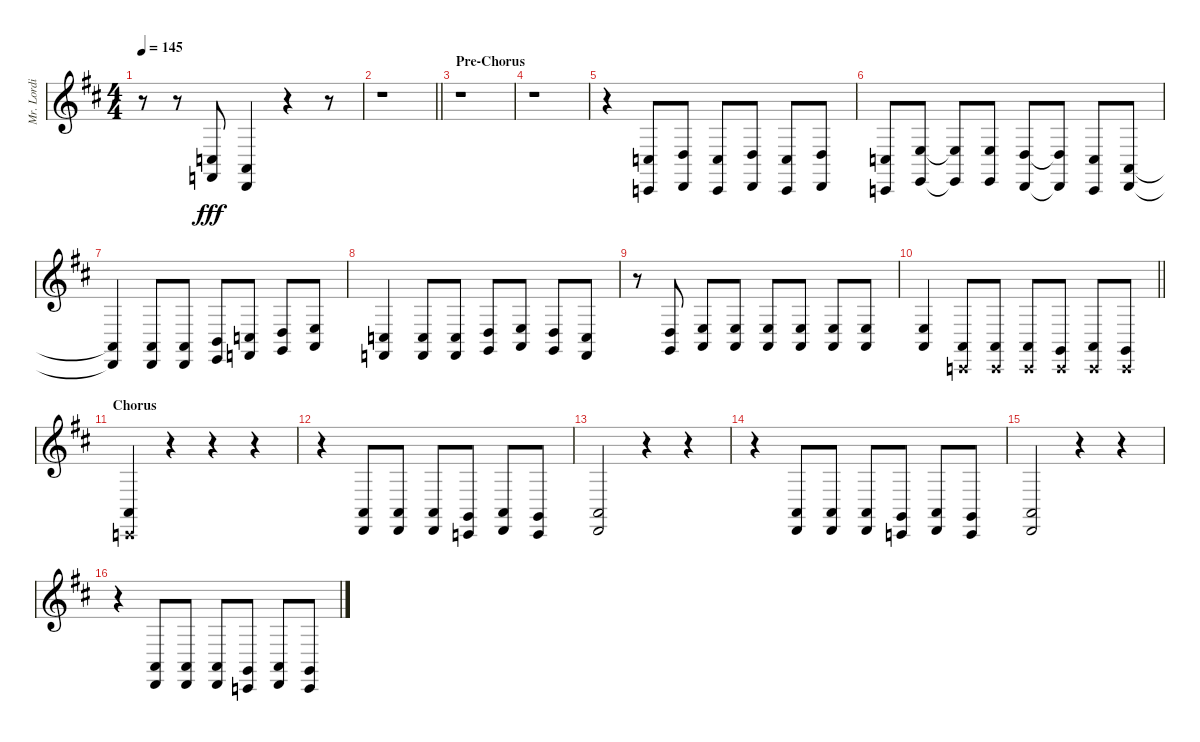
\track ("Mr. Lordi [Vocals #2]" "Mr. Lordi ") {instrument lead2sawtooth}
\staff {score}
\tuning (D4 A3 F3 C3 G2 C2) {hide}
\ts (4 4)
\tempo 145
\clef g2
\ks d
r.8{dy fff} r.8 (5.5 5.6).8 (2.5 2.6).4 r.4 r.8 |
\barLineRight lightlight
r.1 |
\section ("" "Pre-Chorus")
r.1 |
r.1 |
r.4 (0.4 0.6).8 (2.4 2.6).8 (0.4 0.6).8 (2.4 2.6).8 (0.4 0.6).8 (2.4 2.6).8 |
(0.4 0.6).8 (4.4 4.6).8 (4.4{t} 4.6{t}).8 (4.4 4.6).8 (2.4 2.6).8 (2.4{t} 2.6{t}).8 (0.4 0.6).8 (2.5 2.6).8 |
(2.5{t} 2.6{t}).4 (2.5 2.6).8 (2.5 2.6).8 (4.5 4.6).8 (5.5 5.6).8 (7.5 7.6).8 (9.5 9.6).8 |
(5.5 5.6).4 (5.5 5.6).8 (5.5 5.6).8 (7.5 7.6).8 (9.5 9.6).8 (7.5 7.6).8 (5.5 5.6).8 |
r.8 (7.5 7.6).8 (9.5 9.6).8 (9.5 9.6).8 (9.5 9.6).8 (9.5 9.6).8 (9.5 9.6).8 (9.5 9.6).8 |
\barLineRight lightlight
(9.5 9.6).4 (2.5{pm} 0.6{x}).8 (2.5{pm} 0.6{x}).8 (2.5{pm} 0.6{x}).8 (0.5{pm} 0.6{x}).8 (2.5{pm} 0.6{x}).8 (0.5{pm} 0.6{x}).8 |
\section ("" "Chorus")
(2.5 0.6{x}).4 r.4 r.4 r.4 |
r.4 (2.5 2.6).8 (2.5 2.6).8 (2.5 2.6).8 (0.5 0.6).8 (2.5 2.6).8 (0.5 0.6).8 |
(2.5 2.6).2 r.4 r.4 |
r.4 (2.5 2.6).8 (2.5 2.6).8 (2.5 2.6).8 (0.5 0.6).8 (2.5 2.6).8 (0.5 0.6).8 |
(2.5 2.6).2 r.4 r.4 |
r.4 (2.5 2.6).8 (2.5 2.6).8 (2.5 2.6).8 (0.5 0.6).8 (2.5 2.6).8 (0.5 0.6).8
